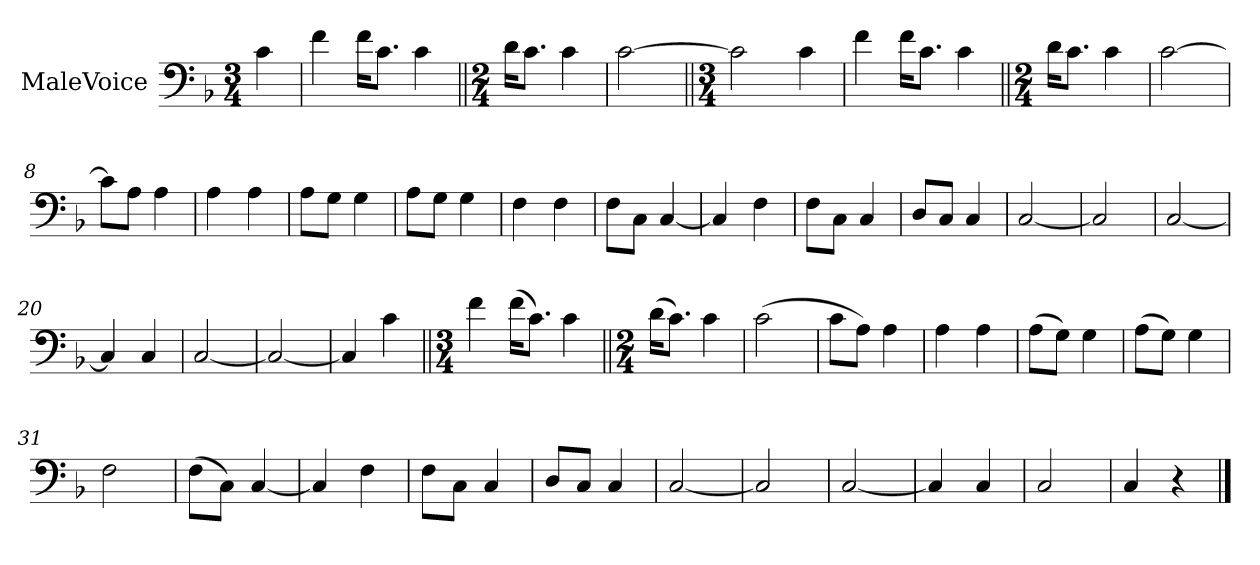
**kern
*part1
*staff1
*I"MaleVoice
*clefF4
*k[b-]
*M3/4
*MM126
=
4c
=1
4f
16f\KL
8.c\J
4c
=2||
*M2/4
16d\KL
8.c\J
4c
=3
[2c
=4||
*M3/4
2c]
4c
=5
4f
16f\KL
8.c\J
4c
=6||
*M2/4
16d\KL
8.c\J
4c
=7
[2c
=8
8c\L]
8A\J
4A
=9
4A
4A
=10
8A\L
8G\J
4G
=11
8A\L
8G\J
4G
=12
4F
4F
=13
8F\L
8C\J
[4C
=14
4C]
4F
=15
8F\L
8C\J
4C
=16
8D/L
8C/J
4C
=17
[2C
=18
2C]
=19
[2C
=20
4C]
4C
=21
[2C
=22
2C_
=23
4C]
4c
=24||
*M3/4
4f
(16f\KL
8.c\J)
4c
=25||
*M2/4
(16d\KL
8.c\J)
4c
=26
(2c
=27
8c\L
8A\J)
4A
=28
4A
4A
=29
(8A\L
8G\J)
4G
=30
(8A\L
8G\J)
4G
=31
2F
=32
(8F\L
8C\J)
[4C
=33
4C]
4F
=34
8F\L
8C\J
4C
=35
8D/L
8C/J
4C
=36
[2C
=37
2C]
=38
[2C
=39
4C]
4C
=40
2C
=41
4C
4r
==
*-
